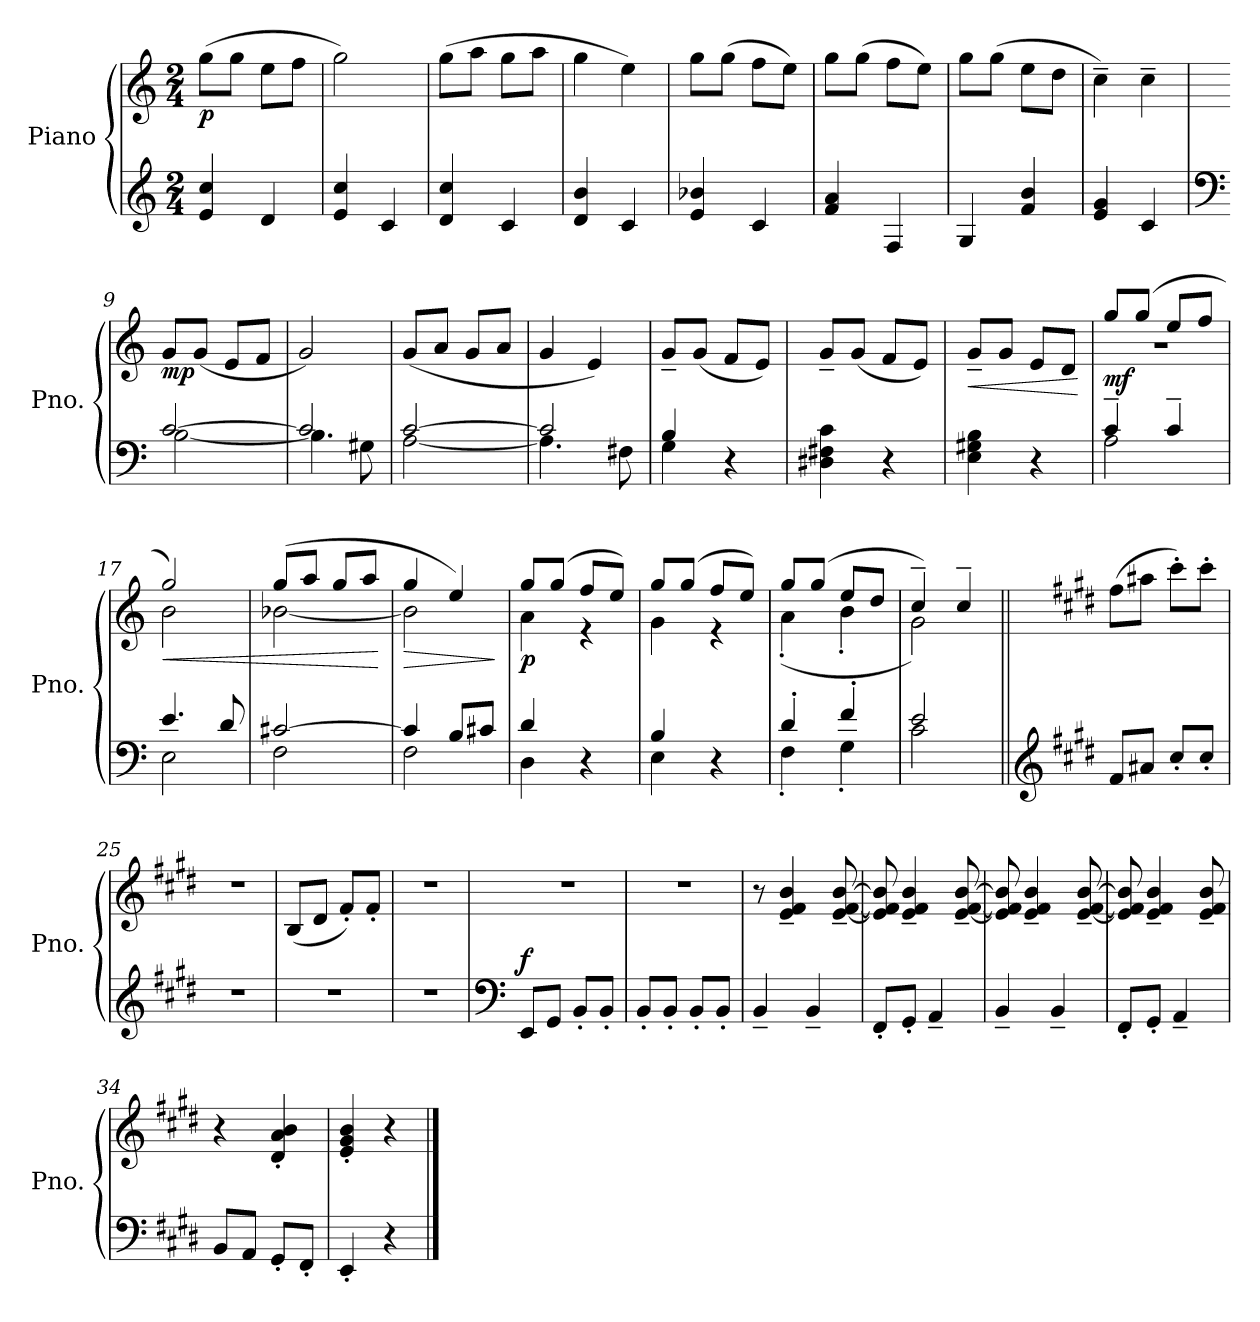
**kern	**kern	**dynam
*part1	*part1	*part1
*staff2	*staff1	*staff1/2
*I"Piano	*	*
*I'Pno.	*	*
*clefG2	*clefG2	*
*k[]	*k[]	*
*M2/4	*M2/4	*
*MM84	*MM84	*
=1	=1	=1
!	!	!LO:DY:b
4e/ 4cc/	(>8gg\L	p
.	8gg\J	.
4d/	8ee\L	.
.	8ff\J	.
=2	=2	=2
4e/ 4cc/	2gg\)	.
4c/	.	.
=3	=3	=3
4d/ 4cc/	(>8gg\L	.
.	8aa\J	.
4c/	8gg\L	.
.	8aa\J	.
=4	=4	=4
4d/ 4b/	4gg\	.
4c/	4ee\)	.
=5	=5	=5
4e/ 4b-X/	8gg\L	.
.	(>8gg\J	.
4c/	8ff\L	.
.	8ee\J)	.
=6	=6	=6
4f/ 4a/	8gg\L	.
.	(>8gg\J	.
4F/	8ff\L	.
.	8ee\J)	.
=7	=7	=7
4G/	8gg\L	.
.	(>8gg\J	.
4f/ 4b/	8ee\L	.
.	8dd\J	.
=8	=8	=8
4e/ 4g/	4cc~\)	.
4c/	4cc~\	.
!!LO:LB:g=z
=9	=9	=9
*clefF4	*	*
*^	*	*
!	!	!	!LO:DY:b
[2c/	[2B\	8g/L	mp
.	.	(<8g/J	.
.	.	8e/L	.
.	.	8f/J	.
=10	=10	=10	=10
2c/]	4.B\]	2g/)	.
.	8G#X\	.	.
=11	=11	=11	=11
[2c/	[2A\	(>8g/L	.
.	.	8a/J	.
.	.	8g/L	.
.	.	8a/J	.
=12	=12	=12	=12
2c/]	4.A\]	4g/	.
.	.	4e/)	.
.	8F#X\	.	.
=13	=13	=13	=13
4B/	4G\	8g~/L	.
.	.	(<8g/J	.
4r	4ryy	8f/L	.
.	.	8e/J)	.
*v	*v	*	*
=14	=14	=14
4D#X\ 4F#X\ 4c\	8g~/L	.
.	(<8g/J	.
4r	8f/L	.
.	8e/J)	.
=15	=15	=15
!	!	!LO:HP:b
4E\ 4G#X\ 4B\	8g~/L	<
.	(<8g/J	.
4r	8e/L	.
.	8d/J	.
.	.	[
=16	=16	=16
*^	*^	*
!	!	!	!	!LO:DY:b
4c~/)	2A\	8gg/L	2r	mf
.	.	(>8gg/J	.	.
4c~/	.	8ee/L	.	.
.	.	8ff/J	.	.
!!LO:LB:g=z	!!
=17	=17	=17	=17	=17
!	!	!	!	!LO:HP:b
4.e/	2E\	2gg/)	2b\	<
8d/	.	.	.	.
=18	=18	=18	=18	=18
[2c#X/	2F\	(>8gg/L	[2b-X\	.
.	.	8aa/J	.	.
.	.	8gg/L	.	.
.	.	8aa/J	.	.
*v	*v	*	*	*
*	*v	*v	*
.	.	[
=19	=19	=19
*^	*	*
!	!	!	!LO:HP:b
*	*	*^	*
4c#/]	2F\	4gg/	2b-\]	>
8B/L	.	4ee/)	.	.
8c#X/J	.	.	.	.
*v	*v	*	*	*
*	*v	*v	*
.	.	]
=20	=20	=20
*^	*^	*
!	!	!	!	!LO:DY:b
4d/	4D\	8gg/L	4a\	p
.	.	(>8gg/J	.	.
4r	4ryy	8ff/L	4r	.
.	.	8ee/J)	.	.
=21	=21	=21	=21	=21
4B/	4E\	8gg/L	4g\	.
.	.	(>8gg/J	.	.
4r	4ryy	8ff/L	4r	.
.	.	8ee/J)	.	.
=22	=22	=22	=22	=22
4d'/	4F'\	8gg/L	(<4a'\	.
.	.	(>8gg/J	.	.
4f'/	4G'\	8ee/L	4b'\	.
.	.	8dd/J	.	.
=23	=23	=23	=23	=23
2e/	2c\	4cc~/)	2g\)	.
.	.	4cc~/	.	.
*v	*v	*	*	*
*	*v	*v	*
!!LO:LB:g=z
=24||	=24||	=24||
*clefG2	*	*
*k[f#c#g#d#]	*k[f#c#g#d#]	*
*	*MM144	*
8f#/L	(>8ff#\L	.
8a#X/J	8aa#X\J	.
8cc#'/L	8ccc#'\L)	.
8cc#'/J	8ccc#'\J	.
=25	=25	=25
2r	2r	.
=26	=26	=26
2r	(<8B/L	.
.	8d#/J	.
.	8f#'/L)	.
.	8f#'/J	.
=27	=27	=27
2r	2r	.
=28	=28	=28
*clefF4	*	*
!	!	!LO:DY:a=2
8EE/L	2r	f
8GG#/J	.	.
8BB'/L	.	.
8BB'/J	.	.
=29	=29	=29
8BB'/L	2r	.
8BB'/J	.	.
8BB'/L	.	.
8BB'/J	.	.
!!LO:LB:g=z
=30	=30	=30
4BB~/	8r	.
.	4e/~ 4f#/~ 4b/~	.
4BB~/	.	.
.	[8e/~ [8f#/~ [8b/~	.
=31	=31	=31
8FF#'/L	8e/] 8f#/] 8b/]	.
8GG#'/J	4e/~ 4f#/~ 4b/~	.
4AA~/	.	.
.	[8e/~ [8f#/~ [8b/~	.
=32	=32	=32
4BB~/	8e/] 8f#/] 8b/]	.
.	4e/~ 4f#/~ 4b/~	.
4BB~/	.	.
.	[8e/~ [8f#/~ [8b/~	.
=33	=33	=33
8FF#'/L	8e/] 8f#/] 8b/]	.
8GG#'/J	4e/~ 4f#/~ 4b/~	.
4AA~/	.	.
.	8e/~ 8f#/~ 8b/~	.
=34	=34	=34
8BB/L	4r	.
8AA/J	.	.
8GG#'/L	4d#/' 4a/' 4b/'	.
8FF#'/J	.	.
=35	=35	=35
4EE'/	4e/' 4g#/' 4b/'	.
4r	4r	.
==	==	==
*-	*-	*-
